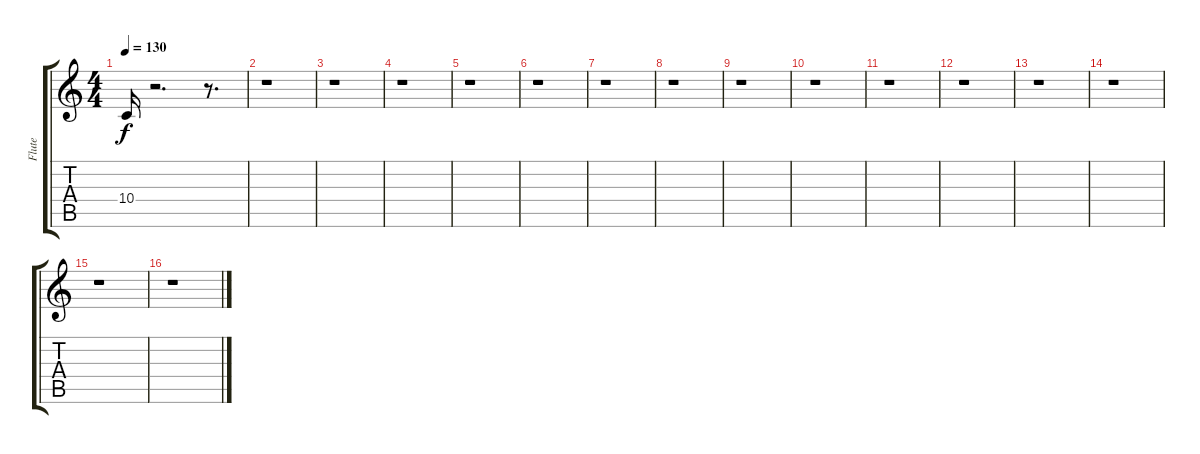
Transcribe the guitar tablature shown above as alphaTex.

\track ("Flute" "Flute") {instrument blownbottle}
\staff {score tabs}
\tuning (E4 B3 G3 D3 A2 E2) {hide}
\ts (4 4)
\tempo 130
\clef g2
\ks c
10.4.16{dy f} r.2{d} r.8{d} |
r.1 |
r.1 |
r.1 |
r.1 |
r.1 |
r.1 |
r.1 |
r.1 |
r.1 |
r.1 |
r.1 |
r.1 |
r.1 |
r.1 |
r.1
